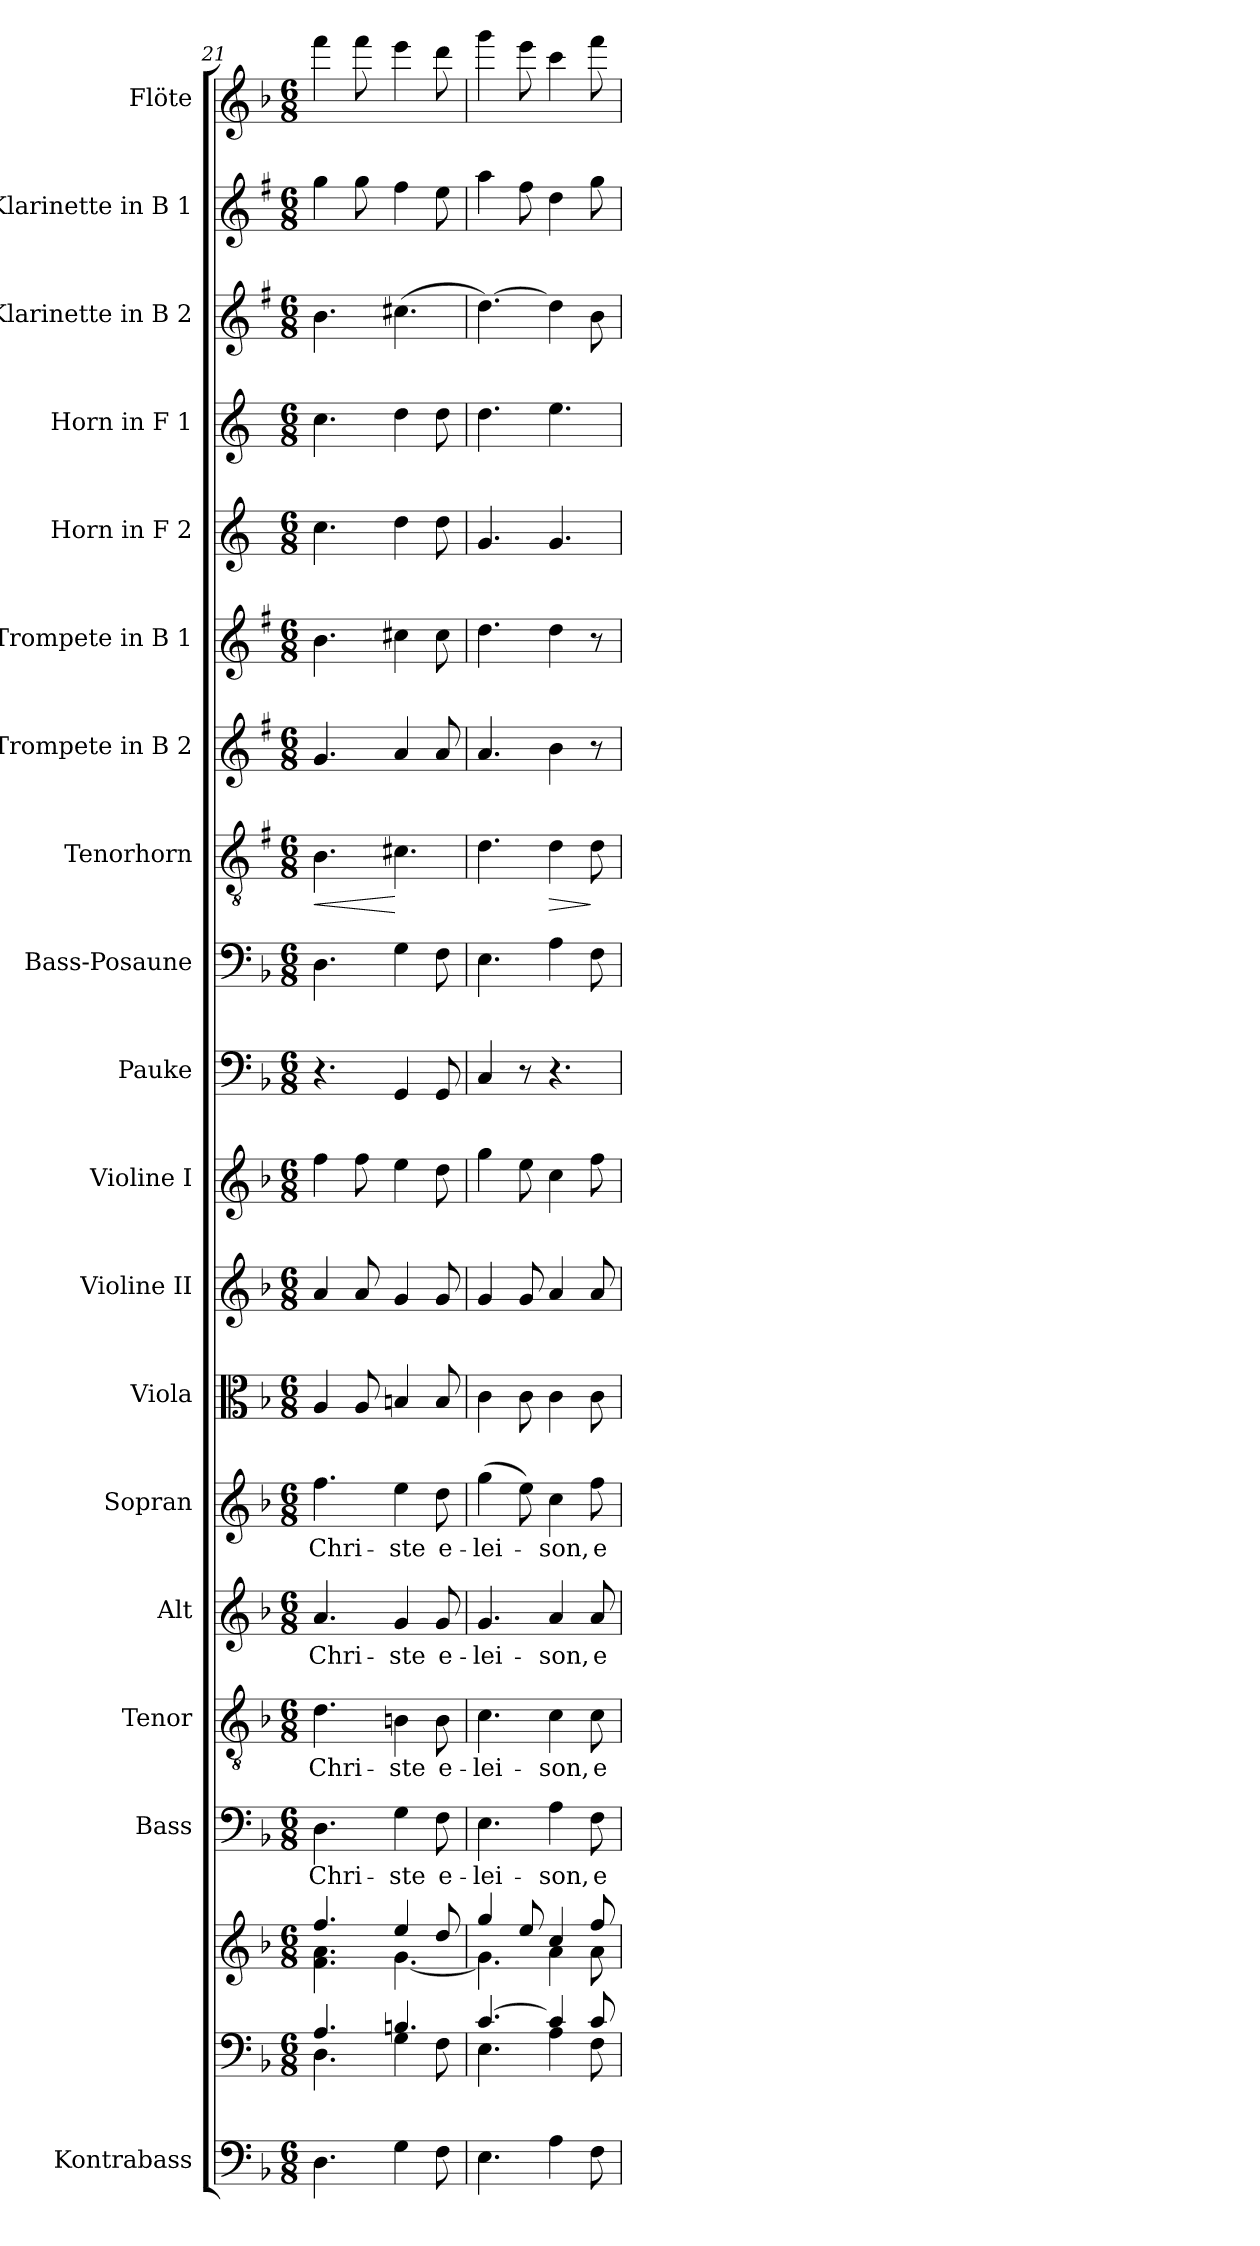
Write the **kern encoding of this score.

**kern	**kern	**kern	**kern	**text	**kern	**text	**kern	**text	**kern	**text	**kern	**kern	**kern	**kern	**kern	**kern	**dynam	**kern	**kern	**kern	**kern	**kern	**kern	**kern
*part19	*part18	*part18	*part17	*part17	*part16	*part16	*part15	*part15	*part14	*part14	*part13	*part12	*part11	*part10	*part9	*part8	*part8	*part7	*part6	*part5	*part4	*part3	*part2	*part1
*staff20	*staff19	*staff18	*staff17	*staff17	*staff16	*staff16	*staff15	*staff15	*staff14	*staff14	*staff13	*staff12	*staff11	*staff10	*staff9	*staff8	*staff8	*staff7	*staff6	*staff5	*staff4	*staff3	*staff2	*staff1
*I"Kontrabass	*	*	*I"Bass	*	*I"Tenor	*	*I"Alt	*	*I"Sopran	*	*I"Viola	*I"Violine II	*I"Violine I	*I"Pauke	*I"Bass-Posaune	*I"Tenorhorn	*	*I"Trompete in B 2	*I"Trompete in B 1	*I"Horn in F 2	*I"Horn in F 1	*I"Klarinette in B 2	*I"Klarinette in B 1	*I"Flöte
*I'Kb.	*	*	*I'B	*	*I'T	*	*I'A	*	*I'S	*	*I'Vla.	*I'Vl. II	*I'Vl. I	*I'Pk.	*I'B. Pos.	*I'T	*	*	*	*I'Hrn. 2	*I'Hrn. 1	*	*	*I'Fl.
!!LO:PB:g=z
*clefF4	*clefF4	*clefG2	*clefF4	*	*clefGv2	*	*clefG2	*	*clefG2	*	*clefC3	*clefG2	*clefG2	*clefF4	*clefF4	*clefGv2	*	*clefG2	*clefG2	*clefG2	*clefG2	*clefG2	*clefG2	*clefG2
*ITrd7c12	*	*	*	*	*	*	*	*	*	*	*	*	*	*	*	*ITrd1c2	*	*ITrd1c2	*ITrd1c2	*ITrd4c7	*ITrd4c7	*ITrd1c2	*ITrd1c2	*
*k[b-]	*k[b-]	*k[b-]	*k[b-]	*	*k[b-]	*	*k[b-]	*	*k[b-]	*	*k[b-]	*k[b-]	*k[b-]	*k[b-]	*k[b-]	*k[b-]	*	*k[b-]	*k[b-]	*k[b-]	*k[b-]	*k[b-]	*k[b-]	*k[b-]
*F:	*F:	*F:	*F:	*	*F:	*	*F:	*	*F:	*	*F:	*F:	*F:	*F:	*F:	*F:	*	*F:	*F:	*F:	*F:	*F:	*F:	*F:
*M6/8	*M6/8	*M6/8	*M6/8	*	*M6/8	*	*M6/8	*	*M6/8	*	*M6/8	*M6/8	*M6/8	*M6/8	*M6/8	*M6/8	*	*M6/8	*M6/8	*M6/8	*M6/8	*M6/8	*M6/8	*M6/8
=21	=21	=21	=21	=21	=21	=21	=21	=21	=21	=21	=21	=21	=21	=21	=21	=21	=21	=21	=21	=21	=21	=21	=21	=21
*	*^	*^	*	*	*	*	*	*	*	*	*	*	*	*	*	*	*	*	*	*	*	*	*	*
!	!	!	!	!	!	!LO:LY:b	!	!LO:LY:b	!	!LO:LY:b	!	!LO:LY:b	!	!	!	!	!	!	!LO:HP:b	!	!	!	!	!	!	!
4.DD\	4.A/	4.D\	4.ff/	4.f\ 4.a\	4.D\	Chri-	4.d\	Chri-	4.a/	Chri-	4.ff\	Chri-	4A/	4a/	4ff\	4.r	4.D\	4.A\	<	4.f/	4.a\	4.f\	4.f\	4.a\	4ff\	4fff\
.	.	.	.	.	.	.	.	.	.	.	.	.	8A/	8a/	8ff\	.	.	.	.	.	.	.	.	.	8ff\	8fff\
!	!	!	!	!	!	!LO:LY:b	!	!LO:LY:b	!	!LO:LY:b	!	!LO:LY:b	!	!	!	!	!	!	!	!	!	!	!	!	!	!
4GG\	4.Bn/	4G\	4ee/	[<4.g\	4G\	-ste	4Bn\	-ste	4g/	-ste	4ee\	-ste	4Bn/	4g/	4ee\	4GG/	4G\	4.Bn\	[	4g/	4bn\	4g\	4g\	(>4.bn\	4ee\	4eee\
!	!	!	!	!	!	!LO:LY:b	!	!LO:LY:b	!	!LO:LY:b	!	!LO:LY:b	!	!	!	!	!	!	!	!	!	!	!	!	!	!
8FF\	.	8F\	8dd/	.	8F\	e-	8B\	e-	8g/	e-	8dd\	e-	8B/	8g/	8dd\	8GG/	8F\	.	.	8g/	8b\	8g\	8g\	.	8dd\	8ddd\
=22	=22	=22	=22	=22	=22	=22	=22	=22	=22	=22	=22	=22	=22	=22	=22	=22	=22	=22	=22	=22	=22	=22	=22	=22	=22	=22
!	!	!	!	!	!	!LO:LY:b	!	!LO:LY:b	!	!LO:LY:b	!	!LO:LY:b	!	!	!	!	!	!	!	!	!	!	!	!	!	!
4.EE\	[>4.c/	4.E\	4gg/	4.g\]	4.E\	-lei-	4.c\	-lei-	4.g/	-lei-	(>4gg\	-lei-	4c\	4g/	4gg\	4C/	4.E\	4.c\	.	4.g/	4.cc\	4.c/	4.g\	[4.cc\)	4gg\	4ggg\
.	.	.	8ee/	.	.	.	.	.	.	.	8ee\)	.	8c\	8g/	8ee\	8r	.	.	.	.	.	.	.	.	8ee\	8eee\
!	!	!	!	!	!	!LO:LY:b	!	!LO:LY:b	!	!LO:LY:b	!	!LO:LY:b	!	!	!	!	!	!	!LO:HP:b	!	!	!	!	!	!	!
4AA\	4c/]	4A\	4cc/	4a\	4A\	-son,	4c\	-son,	4a/	-son,	4cc\	-son,	4c\	4a/	4cc\	4.r	4A\	4c\	>	4a\	4cc\	4.c/	4.a\	4cc\]	4cc\	4ccc\
!	!	!	!	!	!	!LO:LY:b	!	!LO:LY:b	!	!LO:LY:b	!	!LO:LY:b	!	!	!	!	!	!	!	!	!	!	!	!	!	!
8FF\	8c/	8F\	8ff/	8a\	8F\	e-	8c\	e-	8a/	e-	8ff\	e-	8c\	8a/	8ff\	.	8F\	8c\	]	8r	8r	.	.	8a\	8ff\	8fff\
*	*v	*v	*	*	*	*	*	*	*	*	*	*	*	*	*	*	*	*	*	*	*	*	*	*	*	*
*	*	*v	*v	*	*	*	*	*	*	*	*	*	*	*	*	*	*	*	*	*	*	*	*	*	*
=	=	=	=	=	=	=	=	=	=	=	=	=	=	=	=	=	=	=	=	=	=	=	=	=
*-	*-	*-	*-	*-	*-	*-	*-	*-	*-	*-	*-	*-	*-	*-	*-	*-	*-	*-	*-	*-	*-	*-	*-	*-
